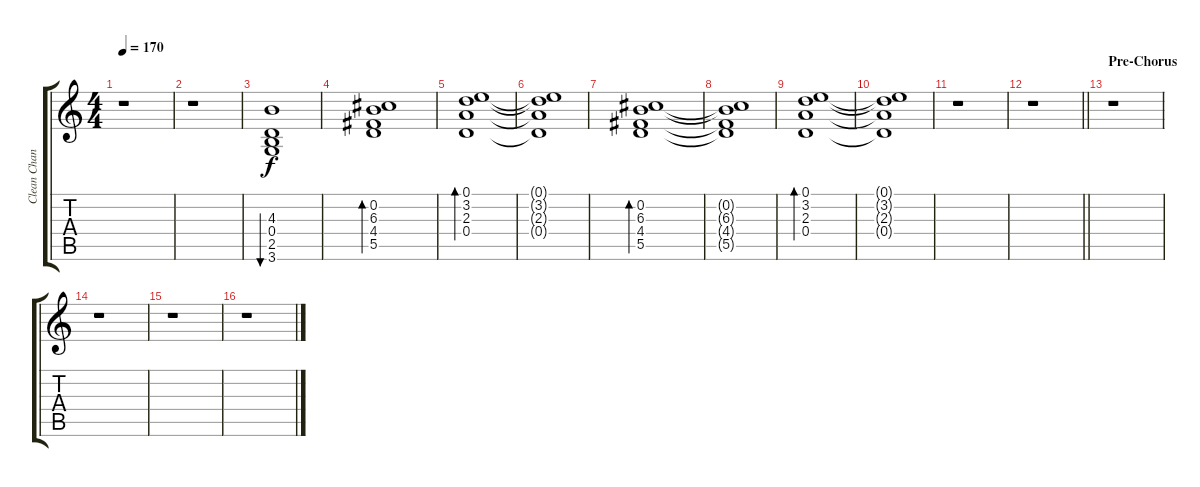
\track ("Clean Channel Rhythm_Overdub" "Clean Chan") {instrument electricguitarjazz}
\staff {score tabs}
\tuning (E4 B3 G3 D3 A2 E2) {hide}
\ts (4 4)
\tempo 170
\clef g2
\ks c
r.1{dy f} |
r.1 |
(4.3 0.4 2.5 3.6).1{bu 480} |
(0.2 6.3 4.4 5.5).1{bd 480} |
(0.1 3.2 2.3 0.4).1{bd 480} |
(0.1{t} 3.2{t} 2.3{t} 0.4{t}).1 |
(0.2 6.3 4.4 5.5).1{bd 480} |
(0.2{t} 6.3{t} 4.4{t} 5.5{t}).1 |
(0.1 3.2 2.3 0.4).1{bd 480} |
(0.1{t} 3.2{t} 2.3{t} 0.4{t}).1 |
r.1 |
\barLineRight lightlight
r.1 |
\section ("" "Pre-Chorus")
r.1 |
r.1 |
r.1 |
r.1
